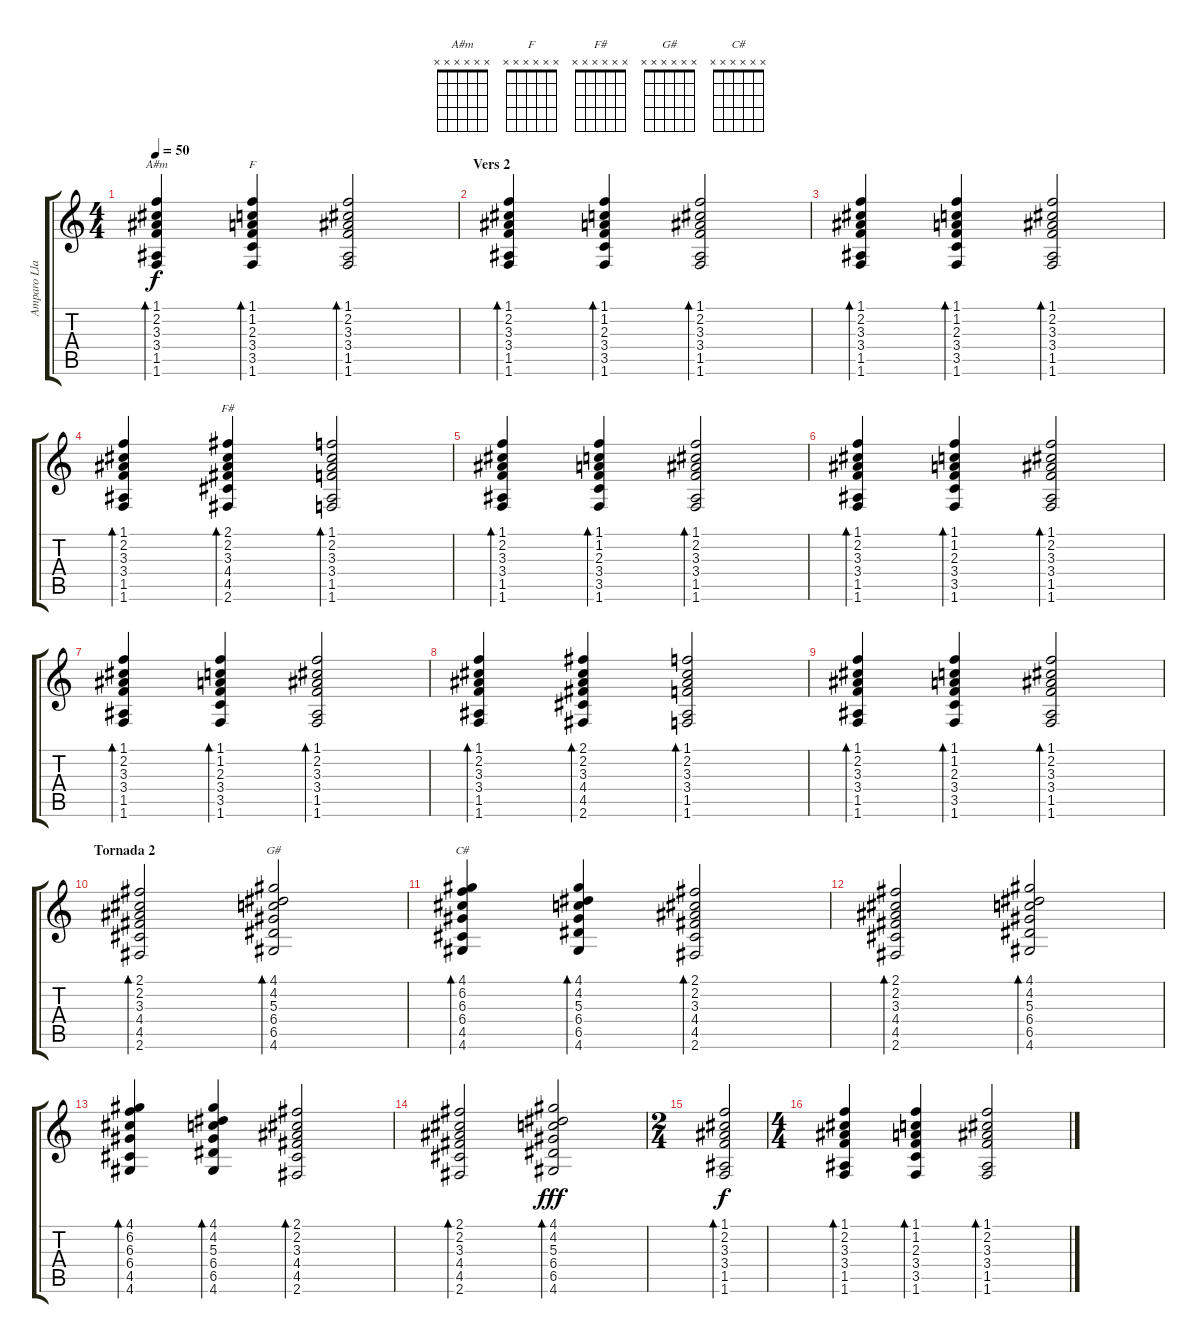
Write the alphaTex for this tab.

\track ("Amparo Llanos (Guitarra)" "Amparo Lla") {instrument electricguitarclean}
\staff {score tabs}
\tuning (E4 B3 G3 D3 A2 E2) {hide}
\chord ("A#m" x x x x x x)
\chord ("F" x x x x x x)
\chord ("F#" x x x x x x)
\chord ("G#" x x x x x x)
\chord ("C#" x x x x x x)
\ts (4 4)
\tempo 50
\clef g2
\ks c
(1.1 2.2 3.3 3.4 1.5 1.6).4{bd 60 ch "A#m" dy f} (1.1 1.2 2.3 3.4 3.5 1.6).4{bd 60 ch "F"} (1.1 2.2 3.3 3.4 1.5 1.6).2{bd 60} |
\section ("" "Vers 2")
(1.1 2.2 3.3 3.4 1.5 1.6).4{bd 60} (1.1 1.2 2.3 3.4 3.5 1.6).4{bd 60} (1.1 2.2 3.3 3.4 1.5 1.6).2{bd 60} |
(1.1 2.2 3.3 3.4 1.5 1.6).4{bd 60} (1.1 1.2 2.3 3.4 3.5 1.6).4{bd 60} (1.1 2.2 3.3 3.4 1.5 1.6).2{bd 60} |
(1.1 2.2 3.3 3.4 1.5 1.6).4{bd 60} (2.1 2.2 3.3 4.4 4.5 2.6).4{bd 60 ch "F#"} (1.1 2.2 3.3 3.4 1.5 1.6).2{bd 60} |
(1.1 2.2 3.3 3.4 1.5 1.6).4{bd 60} (1.1 1.2 2.3 3.4 3.5 1.6).4{bd 60} (1.1 2.2 3.3 3.4 1.5 1.6).2{bd 60} |
(1.1 2.2 3.3 3.4 1.5 1.6).4{bd 60} (1.1 1.2 2.3 3.4 3.5 1.6).4{bd 60} (1.1 2.2 3.3 3.4 1.5 1.6).2{bd 60} |
(1.1 2.2 3.3 3.4 1.5 1.6).4{bd 60} (1.1 1.2 2.3 3.4 3.5 1.6).4{bd 60} (1.1 2.2 3.3 3.4 1.5 1.6).2{bd 60} |
(1.1 2.2 3.3 3.4 1.5 1.6).4{bd 60} (2.1 2.2 3.3 4.4 4.5 2.6).4{bd 60} (1.1 2.2 3.3 3.4 1.5 1.6).2{bd 60} |
(1.1 2.2 3.3 3.4 1.5 1.6).4{bd 60} (1.1 1.2 2.3 3.4 3.5 1.6).4{bd 60} (1.1 2.2 3.3 3.4 1.5 1.6).2{bd 60} |
\section ("" "Tornada 2")
(2.1 2.2 3.3 4.4 4.5 2.6).2{bd 60} (4.1 4.2 5.3 6.4 6.5 4.6).2{bd 60 ch "G#"} |
(4.1 6.2 6.3 6.4 4.5 4.6).4{bd 60 ch "C#"} (4.1 4.2 5.3 6.4 6.5 4.6).4{bd 60} (2.1 2.2 3.3 4.4 4.5 2.6).2{bd 60} |
(2.1 2.2 3.3 4.4 4.5 2.6).2{bd 60} (4.1 4.2 5.3 6.4 6.5 4.6).2{bd 60} |
(4.1 6.2 6.3 6.4 4.5 4.6).4{bd 60} (4.1 4.2 5.3 6.4 6.5 4.6).4{bd 60} (2.1 2.2 3.3 4.4 4.5 2.6).2{bd 60} |
(2.1 2.2 3.3 4.4 4.5 2.6).2{bd 60} (4.1 4.2 5.3 6.4 6.5 4.6).2{bd 60 dy fff} |
\ts (2 4)
(1.1 2.2 3.3 3.4 1.5 1.6).2{bd 60 dy f} |
\ts (4 4)
(1.1 2.2 3.3 3.4 1.5 1.6).4{bd 60} (1.1 1.2 2.3 3.4 3.5 1.6).4{bd 60} (1.1 2.2 3.3 3.4 1.5 1.6).2{bd 60}
